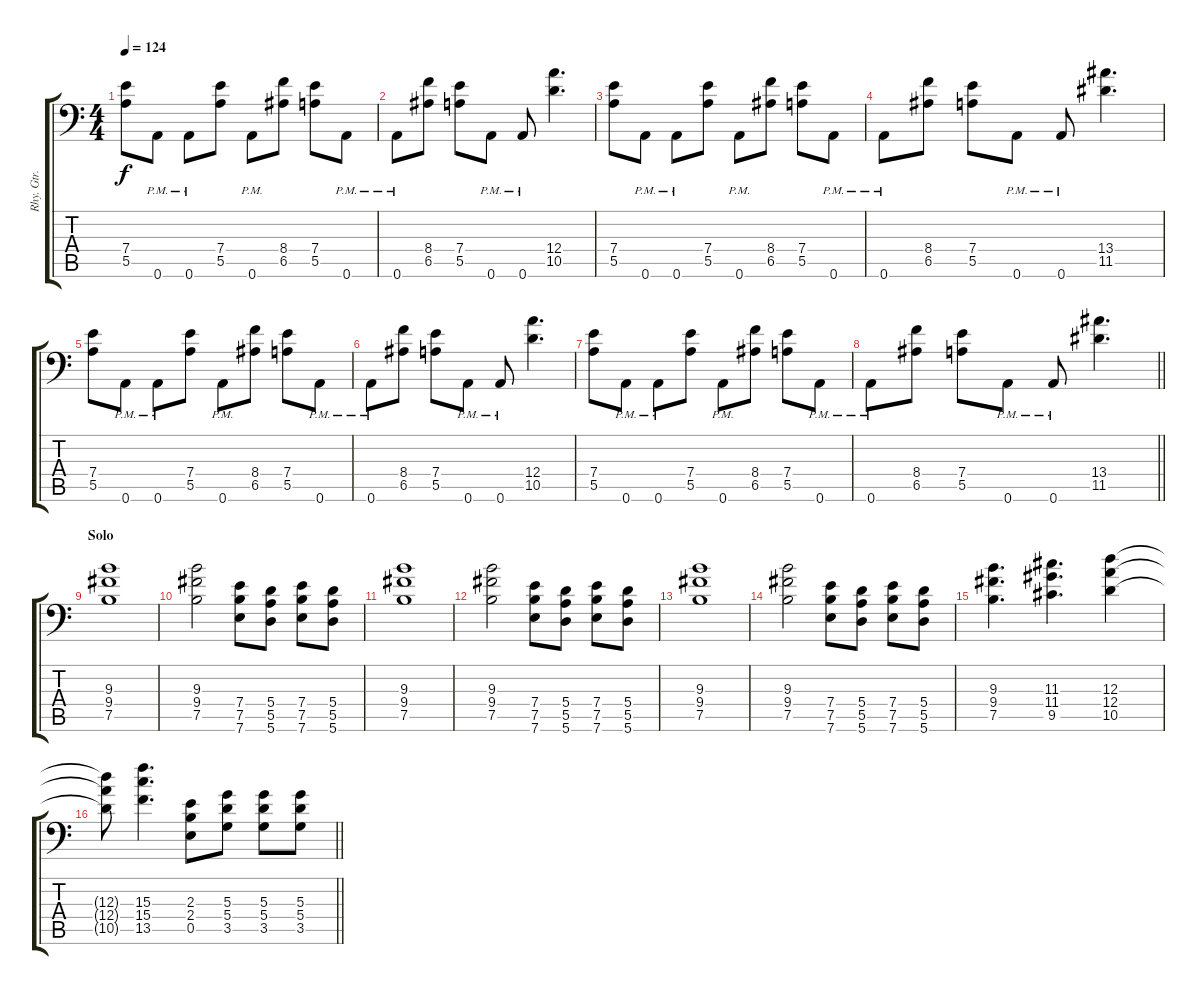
\track ("Rhy. Gtr. 1" "Rhy. Gtr. ") {instrument distortionguitar}
\staff {score tabs}
\tuning (B3 Gb3 D3 A2 E2 A1) {hide}
\ts (4 4)
\section ("" "")
\tempo 124
\clef f4
\ks c
(7.4 5.5).8{dy f} 0.6{pm}.8 0.6{pm}.8 (7.4 5.5).8 0.6{pm}.8 (8.4 6.5).8 (7.4 5.5).8 0.6{pm}.8 |
0.6{pm}.8 (8.4 6.5).8 (7.4 5.5).8 0.6{pm}.8 0.6{pm}.8 (12.4 10.5).4{d} |
(7.4 5.5).8 0.6{pm}.8 0.6{pm}.8 (7.4 5.5).8 0.6{pm}.8 (8.4 6.5).8 (7.4 5.5).8 0.6{pm}.8 |
0.6{pm}.8 (8.4 6.5).8 (7.4 5.5).8 0.6{pm}.8 0.6{pm}.8 (13.4 11.5).4{d} |
(7.4 5.5).8 0.6{pm}.8 0.6{pm}.8 (7.4 5.5).8 0.6{pm}.8 (8.4 6.5).8 (7.4 5.5).8 0.6{pm}.8 |
0.6{pm}.8 (8.4 6.5).8 (7.4 5.5).8 0.6{pm}.8 0.6{pm}.8 (12.4 10.5).4{d} |
(7.4 5.5).8 0.6{pm}.8 0.6{pm}.8 (7.4 5.5).8 0.6{pm}.8 (8.4 6.5).8 (7.4 5.5).8 0.6{pm}.8 |
\barLineRight lightlight
0.6{pm}.8 (8.4 6.5).8 (7.4 5.5).8 0.6{pm}.8 0.6{pm}.8 (13.4 11.5).4{d} |
\section ("" "Solo")
(9.3 9.4 7.5).1 |
(9.3 9.4 7.5).2 (7.4 7.5 7.6).8 (5.4 5.5 5.6).8 (7.4 7.5 7.6).8 (5.4 5.5 5.6).8 |
(9.3 9.4 7.5).1 |
(9.3 9.4 7.5).2 (7.4 7.5 7.6).8 (5.4 5.5 5.6).8 (7.4 7.5 7.6).8 (5.4 5.5 5.6).8 |
(9.3 9.4 7.5).1 |
(9.3 9.4 7.5).2 (7.4 7.5 7.6).8 (5.4 5.5 5.6).8 (7.4 7.5 7.6).8 (5.4 5.5 5.6).8 |
(9.3 9.4 7.5).4{d} (11.3 11.4 9.5).4{d} (12.3 12.4 10.5).4 |
\barLineRight lightlight
(12.3{t} 12.4{t} 10.5{t}).8 (15.3 15.4 13.5).4{d} (2.3 2.4 0.5).8 (5.3 5.4 3.5).8 (5.3 5.4 3.5).8 (5.3 5.4 3.5).8
